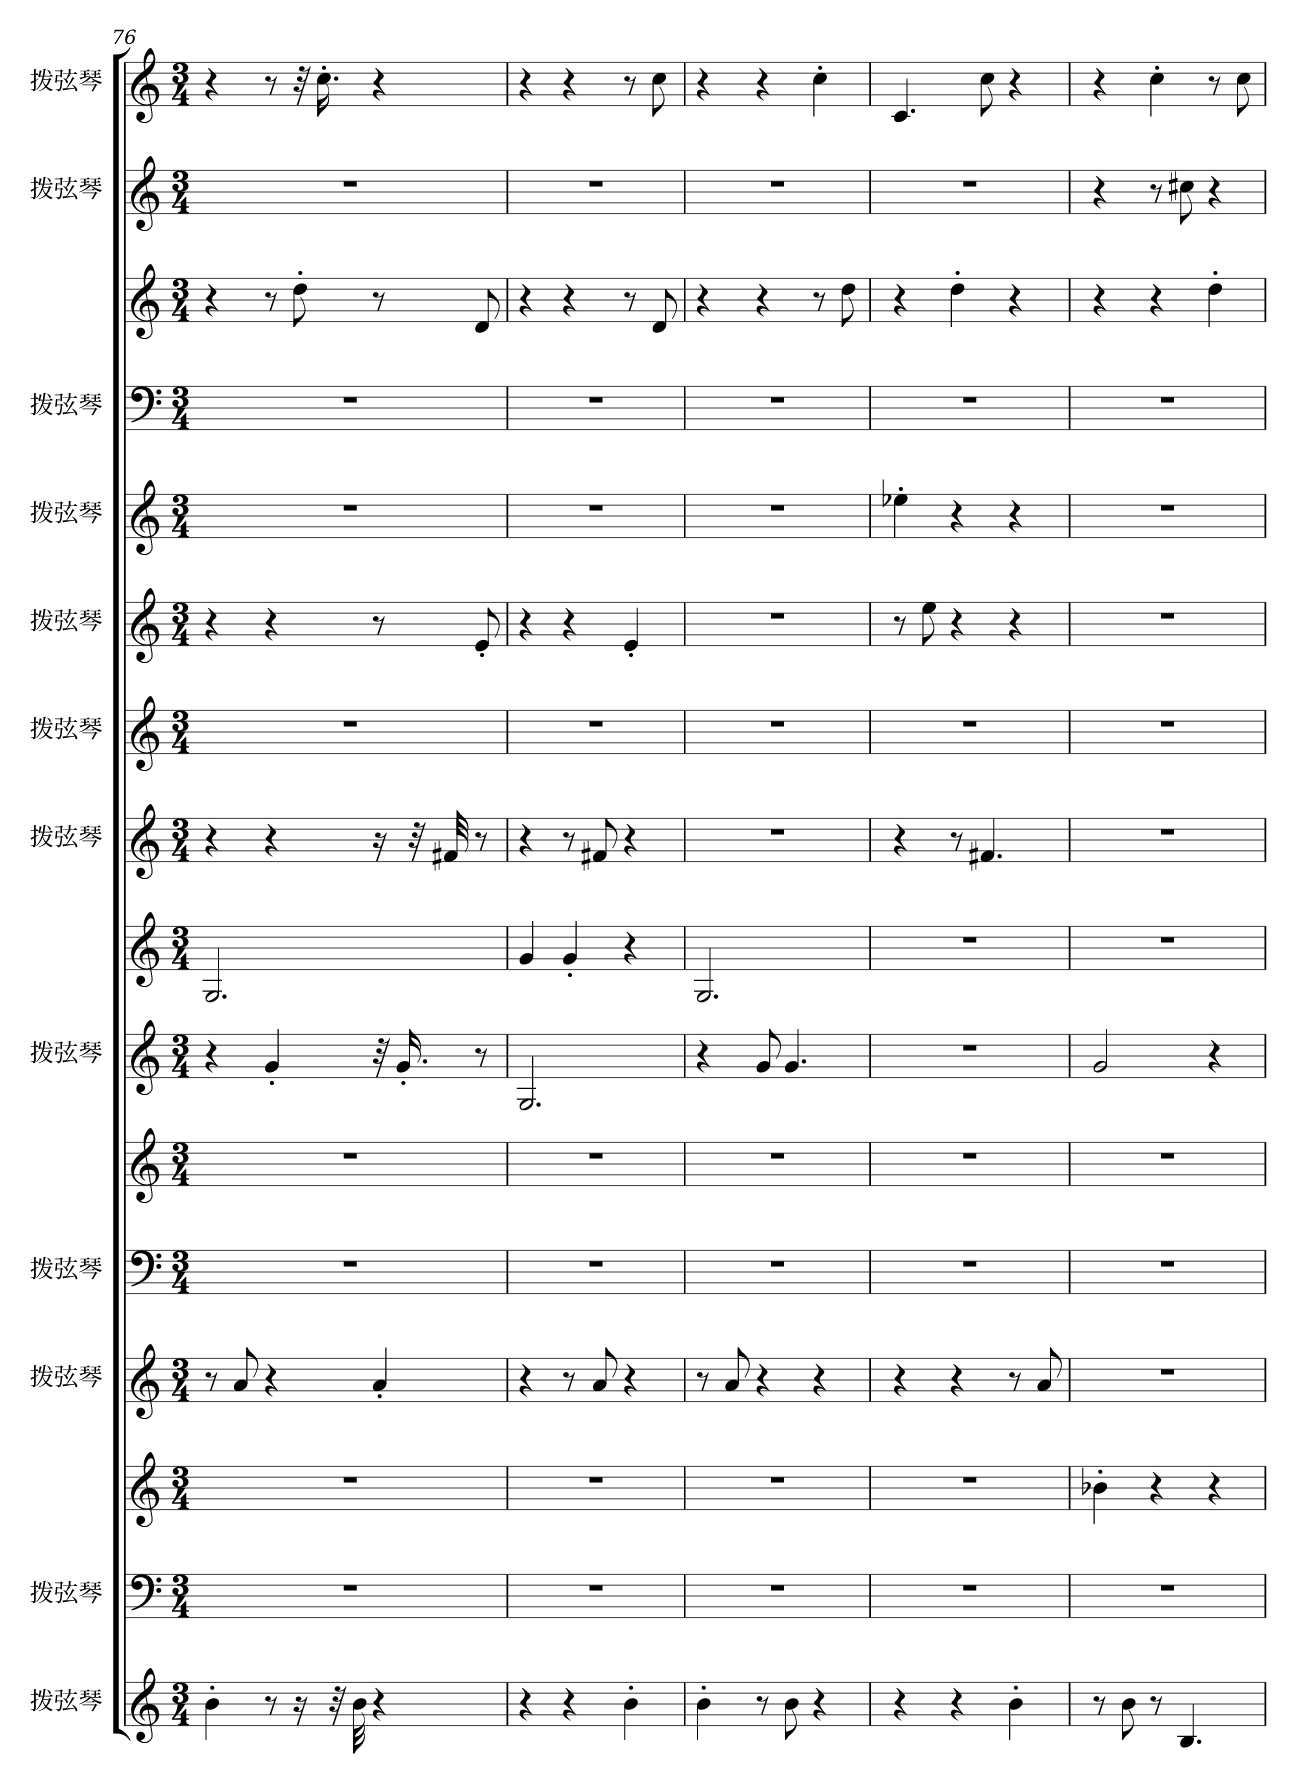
**kern	**kern	**kern	**kern	**kern	**kern	**kern	**kern	**kern	**kern	**kern	**kern	**kern	**kern	**kern	**kern
*part12	*part11	*part11	*part10	*part9	*part9	*part8	*part8	*part7	*part6	*part5	*part4	*part3	*part3	*part2	*part1
*staff16	*staff15	*staff14	*staff13	*staff12	*staff11	*staff10	*staff9	*staff8	*staff7	*staff6	*staff5	*staff4	*staff3	*staff2	*staff1
*I"拨弦琴	*I"拨弦琴	*	*I"拨弦琴	*I"拨弦琴	*	*I"拨弦琴	*	*I"拨弦琴	*I"拨弦琴	*I"拨弦琴	*I"拨弦琴	*I"拨弦琴	*	*I"拨弦琴	*I"拨弦琴
*clefG2	*clefF4	*clefG2	*clefG2	*clefF4	*clefG2	*clefG2	*clefG2	*clefG2	*clefG2	*clefG2	*clefG2	*clefF4	*clefG2	*clefG2	*clefG2
*k[]	*k[]	*k[]	*k[]	*k[]	*k[]	*k[]	*k[]	*k[]	*k[]	*k[]	*k[]	*k[]	*k[]	*k[]	*k[]
*M3/4	*M3/4	*M3/4	*M3/4	*M3/4	*M3/4	*M3/4	*M3/4	*M3/4	*M3/4	*M3/4	*M3/4	*M3/4	*M3/4	*M3/4	*M3/4
=76	=76	=76	=76	=76	=76	=76	=76	=76	=76	=76	=76	=76	=76	=76	=76
4b'\	2.r	2.r	8r	2.r	2.r	4r	2.G/	4r	2.r	4r	2.r	2.r	4r	2.r	4r
.	.	.	8a/	.	.	.	.	.	.	.	.	.	.	.	.
8r	.	.	4r	.	.	4g'/	.	4r	.	4r	.	.	8r	.	8r
16r	.	.	.	.	.	.	.	.	.	.	.	.	8dd'\	.	32r
.	.	.	.	.	.	.	.	.	.	.	.	.	.	.	16.cc'\
32r	.	.	.	.	.	.	.	.	.	.	.	.	.	.	.
32b\	.	.	.	.	.	.	.	.	.	.	.	.	.	.	.
4r	.	.	4a'/	.	.	32r	.	16r	.	8r	.	.	8r	.	4r
.	.	.	.	.	.	16.g'/	.	.	.	.	.	.	.	.	.
.	.	.	.	.	.	.	.	32r	.	.	.	.	.	.	.
.	.	.	.	.	.	.	.	32f#X/	.	.	.	.	.	.	.
.	.	.	.	.	.	8r	.	8r	.	8e'/	.	.	8d/	.	.
!!LO:PB:g=z
=77	=77	=77	=77	=77	=77	=77	=77	=77	=77	=77	=77	=77	=77	=77	=77
4r	2.r	2.r	4r	2.r	2.r	2.G/	4g/	4r	2.r	4r	2.r	2.r	4r	2.r	4r
4r	.	.	8r	.	.	.	4g'/	8r	.	4r	.	.	4r	.	4r
.	.	.	8a/	.	.	.	.	8f#X/	.	.	.	.	.	.	.
4b'\	.	.	4r	.	.	.	4r	4r	.	4e'/	.	.	8r	.	8r
.	.	.	.	.	.	.	.	.	.	.	.	.	8d/	.	8cc\
=78	=78	=78	=78	=78	=78	=78	=78	=78	=78	=78	=78	=78	=78	=78	=78
4b'\	2.r	2.r	8r	2.r	2.r	4r	2.G/	2.r	2.r	2.r	2.r	2.r	4r	2.r	4r
.	.	.	8a/	.	.	.	.	.	.	.	.	.	.	.	.
8r	.	.	4r	.	.	8g/	.	.	.	.	.	.	4r	.	4r
8b\	.	.	.	.	.	4.g/	.	.	.	.	.	.	.	.	.
4r	.	.	4r	.	.	.	.	.	.	.	.	.	8r	.	4cc'\
.	.	.	.	.	.	.	.	.	.	.	.	.	8dd\	.	.
=79	=79	=79	=79	=79	=79	=79	=79	=79	=79	=79	=79	=79	=79	=79	=79
4r	2.r	2.r	4r	2.r	2.r	2.r	2.r	4r	2.r	8r	4ee-X'\	2.r	4r	2.r	4.c/
.	.	.	.	.	.	.	.	.	.	8ee\	.	.	.	.	.
4r	.	.	4r	.	.	.	.	8r	.	4r	4r	.	4dd'\	.	.
.	.	.	.	.	.	.	.	4.f#X/	.	.	.	.	.	.	8cc\
4b'\	.	.	8r	.	.	.	.	.	.	4r	4r	.	4r	.	4r
.	.	.	8a/	.	.	.	.	.	.	.	.	.	.	.	.
=80	=80	=80	=80	=80	=80	=80	=80	=80	=80	=80	=80	=80	=80	=80	=80
8r	2.r	4b-X'\	2.r	2.r	2.r	2g/	2.r	2.r	2.r	2.r	2.r	2.r	4r	4r	4r
8b\	.	.	.	.	.	.	.	.	.	.	.	.	.	.	.
8r	.	4r	.	.	.	.	.	.	.	.	.	.	4r	8r	4cc'\
4.B/	.	.	.	.	.	.	.	.	.	.	.	.	.	8cc#X\	.
.	.	4r	.	.	.	4r	.	.	.	.	.	.	4dd'\	4r	8r
.	.	.	.	.	.	.	.	.	.	.	.	.	.	.	8cc\
=	=	=	=	=	=	=	=	=	=	=	=	=	=	=	=
*-	*-	*-	*-	*-	*-	*-	*-	*-	*-	*-	*-	*-	*-	*-	*-
